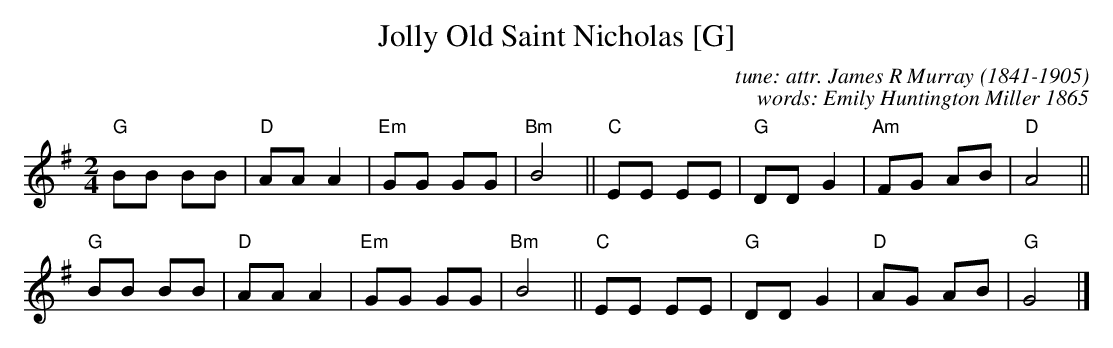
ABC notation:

X:1
T: Jolly Old Saint Nicholas [G]
C: tune: attr. James R Murray (1841-1905)
C: words: Emily Huntington Miller 1865
M: 2/4
L: 1/8
K: G
"G"BB BB | "D"AA A2 | "Em"GG GG | "Bm"B4 ||\
"C"EE EE | "G"DD G2 | "Am"FG AB | "D"A4  ||
"G"BB BB | "D"AA A2 | "Em"GG GG | "Bm"B4 ||\
"C"EE EE | "G"DD G2 |  "D"AG AB | "G"G4  |]
